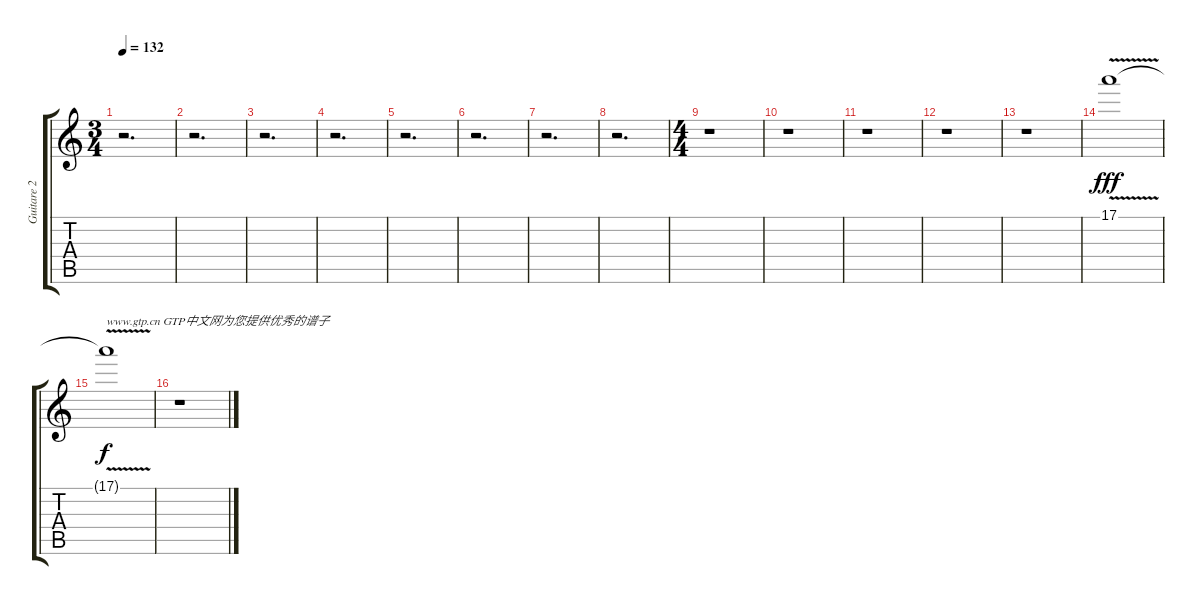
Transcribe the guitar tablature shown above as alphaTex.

\track ("Guitare 2" "Guitare 2") {instrument electricguitarclean}
\staff {score tabs}
\tuning (E4 B3 G3 D3 A2 E2) {hide}
\ts (3 4)
\tempo 132
\clef g2
\ks c
r.2{d dy fff} |
r.2{d} |
r.2{d} |
r.2{d} |
r.2{d} |
r.2{d} |
r.2{d} |
r.2{d} |
\ts (4 4)
r.1 |
r.1 |
r.1 |
r.1 |
r.1 |
17.1{v}.1 |
17.1{t}.1{txt "www.gtp.cn GTP中文网为您提供优秀的谱子" dy f} |
r.1
